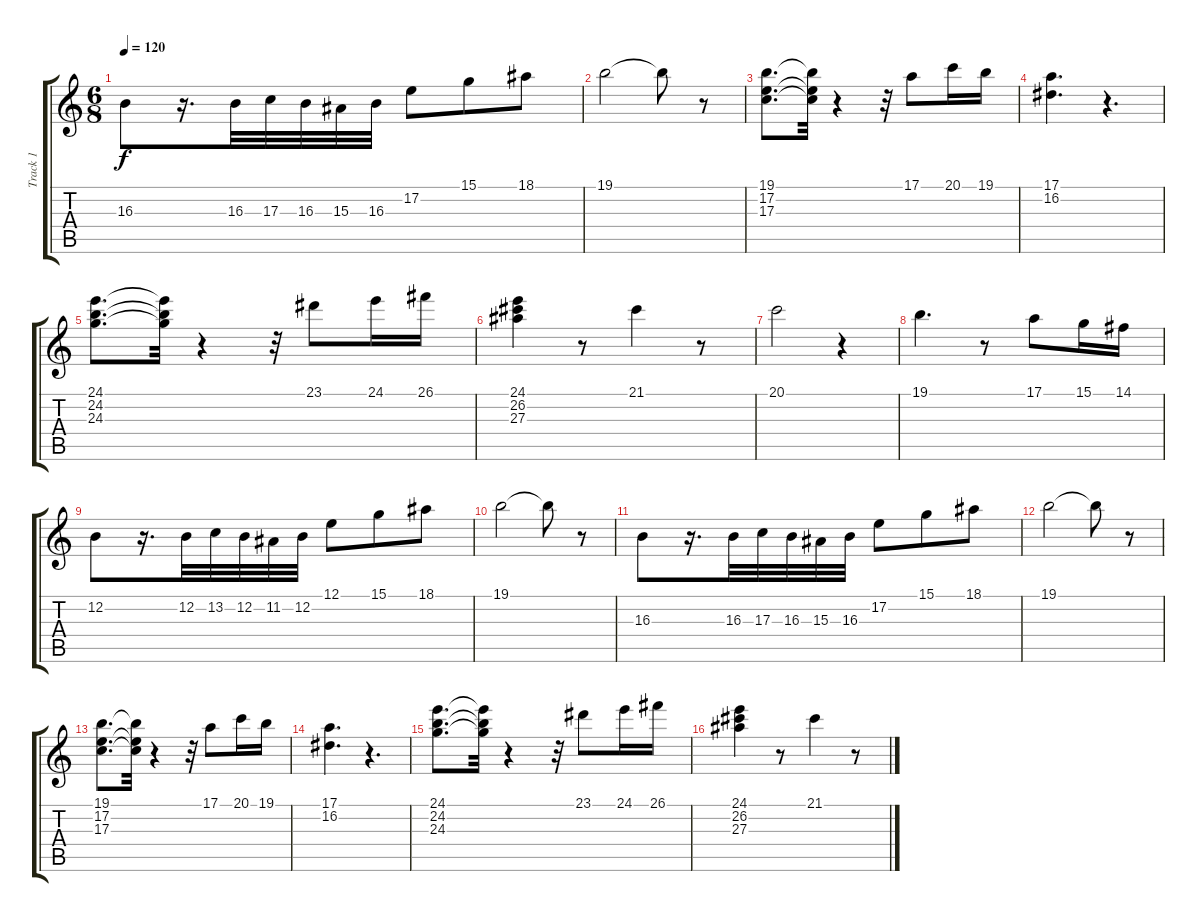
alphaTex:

\track ("Track 1" "Track 1") {instrument acousticgrandpiano}
\staff {score tabs}
\tuning (E4 B3 G3 D3 A2 E2) {hide}
\ts (6 8)
\tempo 120
\clef g2
\ks c
16.3.8{dy f} r.16{d} 16.3.32 17.3.32 16.3.32 15.3.32 16.3.32 17.2.8 15.1.8 18.1.8 |
19.1.2 19.1{t}.8 r.8 |
(19.1 17.2 17.3).8{d} (19.1{t} 17.2{t} 17.3{t}).32 r.4 r.32 17.1.8 20.1.16 19.1.16 |
(17.1 16.2).4{d} r.4{d} |
(24.1 24.2 24.3).8{d} (24.1{t} 24.2{t} 24.3{t}).32 r.4 r.32 23.1.8 24.1.16 26.1.16 |
(24.1 26.2 27.3).4 r.8 21.1.4 r.8 |
20.1.2 r.4 |
19.1.4{d} r.8 17.1.8 15.1.16 14.1.16 |
12.2.8 r.16{d} 12.2.32 13.2.32 12.2.32 11.2.32 12.2.32 12.1.8 15.1.8 18.1.8 |
19.1.2 19.1{t}.8 r.8 |
16.3.8 r.16{d} 16.3.32 17.3.32 16.3.32 15.3.32 16.3.32 17.2.8 15.1.8 18.1.8 |
19.1.2 19.1{t}.8 r.8 |
(19.1 17.2 17.3).8{d} (19.1{t} 17.2{t} 17.3{t}).32 r.4 r.32 17.1.8 20.1.16 19.1.16 |
(17.1 16.2).4{d} r.4{d} |
(24.1 24.2 24.3).8{d} (24.1{t} 24.2{t} 24.3{t}).32 r.4 r.32 23.1.8 24.1.16 26.1.16 |
(24.1 26.2 27.3).4 r.8 21.1.4 r.8
